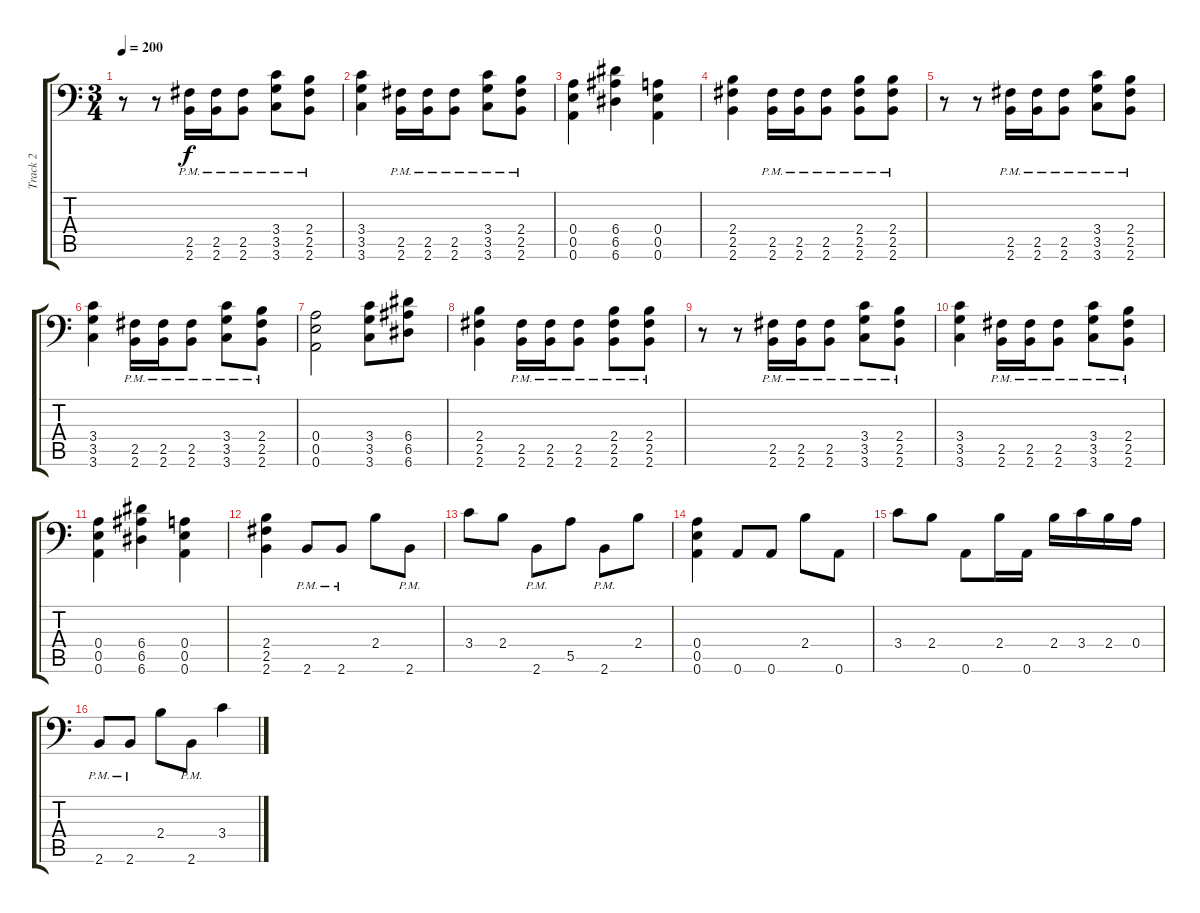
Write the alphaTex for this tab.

\track ("Track 2" "Track 2") {instrument distortionguitar}
\staff {score tabs}
\tuning (B3 Gb3 D3 A2 E2 A1) {hide}
\ts (3 4)
\tempo 200
\clef f4
\ks c
r.8{dy f} r.8 (2.5{pm} 2.6{pm}).16 (2.5{pm} 2.6{pm}).16 (2.5{pm} 2.6{pm}).8 (3.4{pm} 3.5{pm} 3.6{pm}).8 (2.4{pm} 2.5{pm} 2.6{pm}).8 |
(3.4 3.5 3.6).4 (2.5{pm} 2.6{pm}).16 (2.5{pm} 2.6{pm}).16 (2.5{pm} 2.6{pm}).8 (3.4{pm} 3.5{pm} 3.6{pm}).8 (2.4{pm} 2.5{pm} 2.6{pm}).8 |
(0.4 0.5 0.6).4 (6.4 6.5 6.6).4 (0.4 0.5 0.6).4 |
(2.4 2.5 2.6).4 (2.5{pm} 2.6{pm}).16 (2.5{pm} 2.6{pm}).16 (2.5{pm} 2.6{pm}).8 (2.4{pm} 2.5{pm} 2.6{pm}).8 (2.4{pm} 2.5{pm} 2.6{pm}).8 |
r.8 r.8 (2.5{pm} 2.6{pm}).16 (2.5{pm} 2.6{pm}).16 (2.5{pm} 2.6{pm}).8 (3.4{pm} 3.5{pm} 3.6{pm}).8 (2.4{pm} 2.5{pm} 2.6{pm}).8 |
(3.4 3.5 3.6).4 (2.5{pm} 2.6{pm}).16 (2.5{pm} 2.6{pm}).16 (2.5{pm} 2.6{pm}).8 (3.4{pm} 3.5{pm} 3.6{pm}).8 (2.4{pm} 2.5{pm} 2.6{pm}).8 |
(0.4 0.5 0.6).2 (3.4 3.5 3.6).8 (6.4 6.5 6.6).8 |
(2.4 2.5 2.6).4 (2.5{pm} 2.6{pm}).16 (2.5{pm} 2.6{pm}).16 (2.5{pm} 2.6{pm}).8 (2.4{pm} 2.5{pm} 2.6{pm}).8 (2.4{pm} 2.5{pm} 2.6{pm}).8 |
r.8 r.8 (2.5{pm} 2.6{pm}).16 (2.5{pm} 2.6{pm}).16 (2.5{pm} 2.6{pm}).8 (3.4{pm} 3.5{pm} 3.6{pm}).8 (2.4{pm} 2.5{pm} 2.6{pm}).8 |
(3.4 3.5 3.6).4 (2.5{pm} 2.6{pm}).16 (2.5{pm} 2.6{pm}).16 (2.5{pm} 2.6{pm}).8 (3.4{pm} 3.5{pm} 3.6{pm}).8 (2.4{pm} 2.5{pm} 2.6{pm}).8 |
(0.4 0.5 0.6).4 (6.4 6.5 6.6).4 (0.4 0.5 0.6).4 |
(2.4 2.5 2.6).4 2.6{pm}.8 2.6{pm}.8 2.4.8 2.6{pm}.8 |
3.4.8 2.4.8 2.6{pm}.8 5.5.8 2.6{pm}.8 2.4.8 |
(0.4 0.5 0.6).4 0.6.8 0.6.8 2.4.8 0.6.8 |
3.4.8 2.4.8 0.6.8 2.4.16 0.6.16 2.4.16 3.4.16 2.4.16 0.4.16 |
2.6{pm}.8 2.6{pm}.8 2.4.8 2.6{pm}.8 3.4.4
